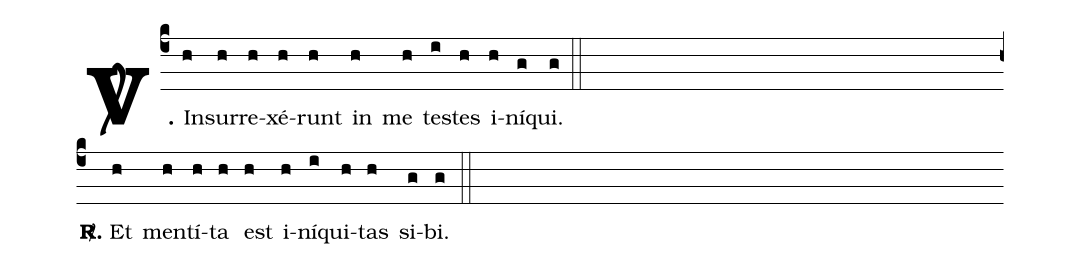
%%
(c4)<b><sp>V/</sp>.</b> In(h)sur(h)re(h)xé(h)runt(h) in(h) me(h) te(i)stes(h) i(h)ní(g)qui.(g) (::Z)
<b><sp>R/</sp>.</b> Et(h) men(h)tí(h)ta(h) est(h) i(h)ní(i)qui(h)tas(h) si(g)bi.(g) (::)
